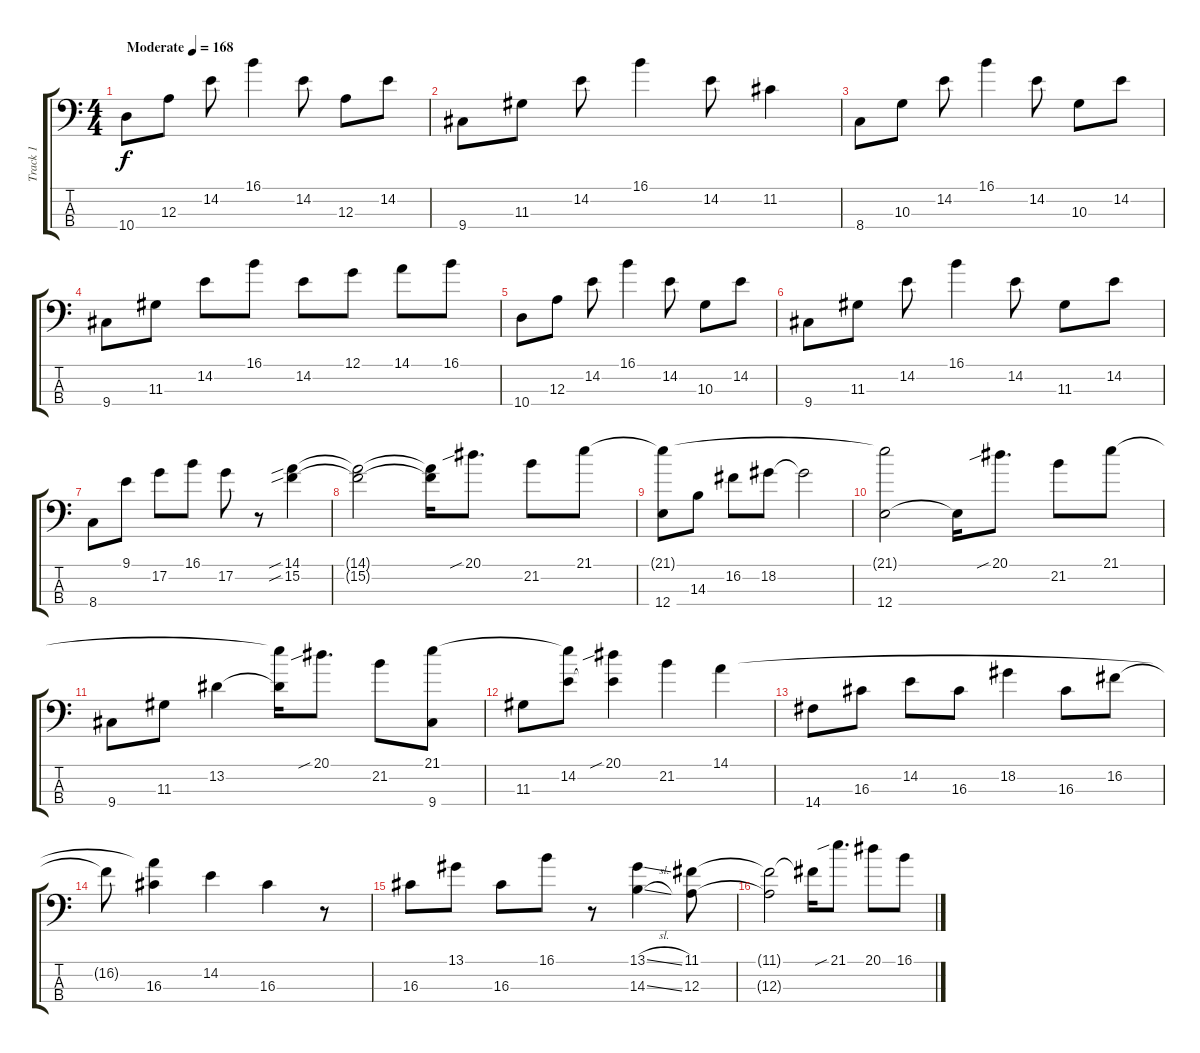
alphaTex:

\track ("Track 1" "Track 1") {instrument electricbassfinger}
\staff {score tabs}
\tuning (G2 D2 A1 E1) {hide}
\ts (4 4)
\tempo (168 "Moderate")
\clef f4
\ks c
10.4.8{dy f instrument electricbassfinger} 12.3.8 14.2.8 16.1.4 14.2.8 12.3.8 14.2.8 |
9.4.8 11.3.8 14.2.8 16.1.4 14.2.8 11.2.4 |
8.4.8 10.3.8 14.2.8 16.1.4 14.2.8 10.3.8 14.2.8 |
9.4.8 11.3.8 14.2.8 16.1.8 14.2.8 12.1.8 14.1.8 16.1.8 |
10.4.8 12.3.8 14.2.8 16.1.4 14.2.8 10.3.8 14.2.8 |
9.4.8 11.3.8 14.2.8 16.1.4 14.2.8 11.3.8 14.2.8 |
8.4.8 9.1.8 17.2.8 16.1.8 17.2.8 r.8 (14.1{sib} 15.2{sib}).4 |
(14.1{t} 15.2{t}).2 (14.1{t} 15.2{t}).16 20.1{sib}.8{d} 21.2.8 21.1.8 |
(21.1{t} 12.4).8 14.3.8 16.2.8 18.2.8 18.2{t}.2 |
(21.1{t} 12.4).2 12.4{t}.16 20.1{sib}.8{d} 21.2.8 21.1.8 |
9.4.8 11.3.8 13.2.4 (21.1{t} 13.2{t}).16 20.1{sib}.8{d} 21.2.8 (21.1 9.4).8 |
11.3.8 (21.1{t} 14.2).8 (20.1{sib} 14.2{t}).4 21.2.4 14.1.4 |
14.4.8 16.3.8 14.2.8 16.3.8 18.2.4 16.3.8 16.2.8 |
16.2{t}.8 (14.1{t} 16.3).4 14.2.4 16.3.4 r.8 |
16.3.8 13.1.8 16.3.8 16.1.8 r.8 (13.1{sl} 14.3{sl}).4 (11.1 12.3).8 |
(11.1{t} 12.3{t}).2 11.1{t}.16 21.1{sib}.8{d} 20.1.8 16.1.8
